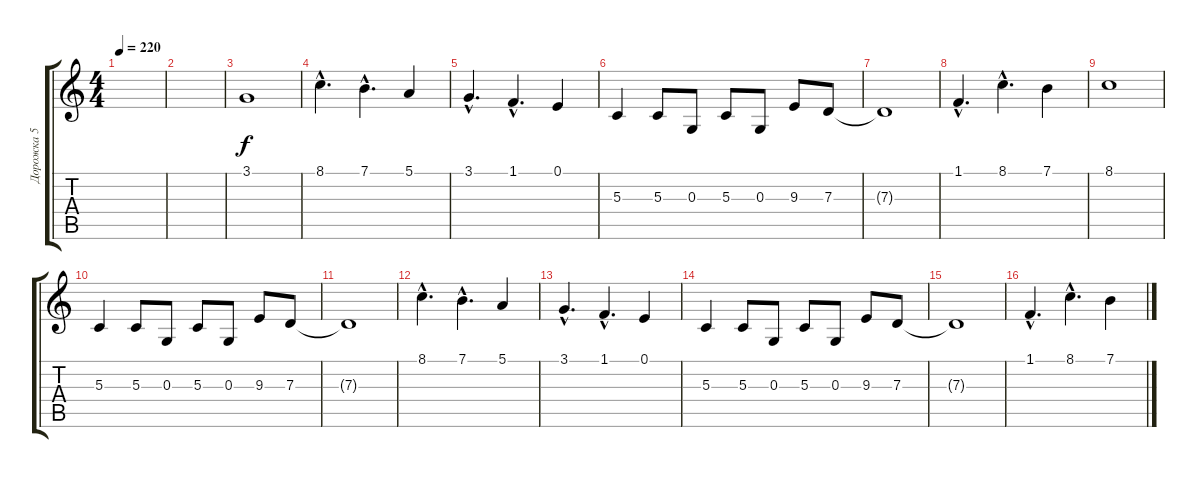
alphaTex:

\track ("Дорожка 5" "Дорожка 5") {instrument trombone}
\staff {score tabs}
\tuning (E4 B3 G3 D3 A2 E2) {hide}
\ts (4 4)
\tempo 220
\clef g2
\ks c
|
|
3.1.1 |
8.1{hac}.4{d} 7.1{hac}.4{d} 5.1.4 |
3.1{hac}.4{d} 1.1{hac}.4{d} 0.1.4 |
5.3.4 5.3.8 0.3.8 5.3.8 0.3.8 9.3.8 7.3.8 |
7.3{t}.1 |
1.1{hac}.4{d} 8.1{hac}.4{d} 7.1.4 |
8.1.1 |
5.3.4 5.3.8 0.3.8 5.3.8 0.3.8 9.3.8 7.3.8 |
7.3{t}.1 |
8.1{hac}.4{d} 7.1{hac}.4{d} 5.1.4 |
3.1{hac}.4{d} 1.1{hac}.4{d} 0.1.4 |
5.3.4 5.3.8 0.3.8 5.3.8 0.3.8 9.3.8 7.3.8 |
7.3{t}.1 |
1.1{hac}.4{d} 8.1{hac}.4{d} 7.1.4
